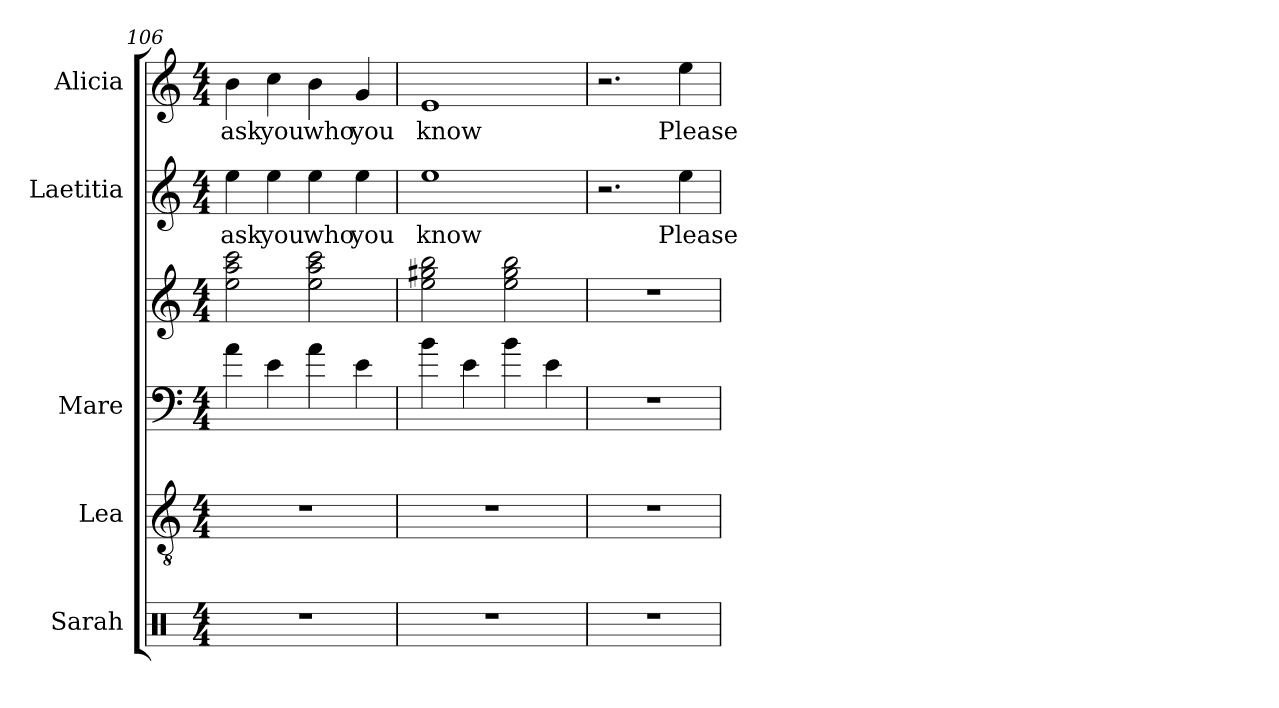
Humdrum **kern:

**kern	**kern	**kern	**kern	**kern	**text	**kern	**text
*part5	*part4	*part3	*part3	*part2	*part2	*part1	*part1
*staff6	*staff5	*staff4	*staff3	*staff2	*staff2	*staff1	*staff1
*I"Sarah	*I"Lea	*I"Mare	*	*I"Laetitia	*	*I"Alicia	*
*	*I'Lea	*I'Mare	*	*I'Laeti	*	*I'Alicia	*
*clefX	*clefGv2	*clefF4	*clefG2	*clefG2	*	*clefG2	*
*k[]	*k[]	*k[]	*k[]	*k[]	*	*k[]	*
*M4/4	*M4/4	*M4/4	*M4/4	*M4/4	*	*M4/4	*
=106	=106	=106	=106	=106	=106	=106	=106
1r	1r	4a\	2ee\ 2aa\ 2ccc\	4ee\	ask	4b\	ask
.	.	4e\	.	4ee\	you	4cc\	you
.	.	4a\	2ee\ 2aa\ 2ccc\	4ee\	who	4b\	who
.	.	4e\	.	4ee\	you	4g/	you
=107	=107	=107	=107	=107	=107	=107	=107
1r	1r	4b\	2ee\ 2gg#X\ 2bb\	1ee	know	1e	know
.	.	4e\	.	.	.	.	.
.	.	4b\	2ee\ 2gg#\ 2bb\	.	.	.	.
.	.	4e\	.	.	.	.	.
=108	=108	=108	=108	=108	=108	=108	=108
1r	1r	1r	1r	2.r	.	2.r	.
.	.	.	.	4ee\	Please	4ee\	Please
=	=	=	=	=	=	=	=
*-	*-	*-	*-	*-	*-	*-	*-
